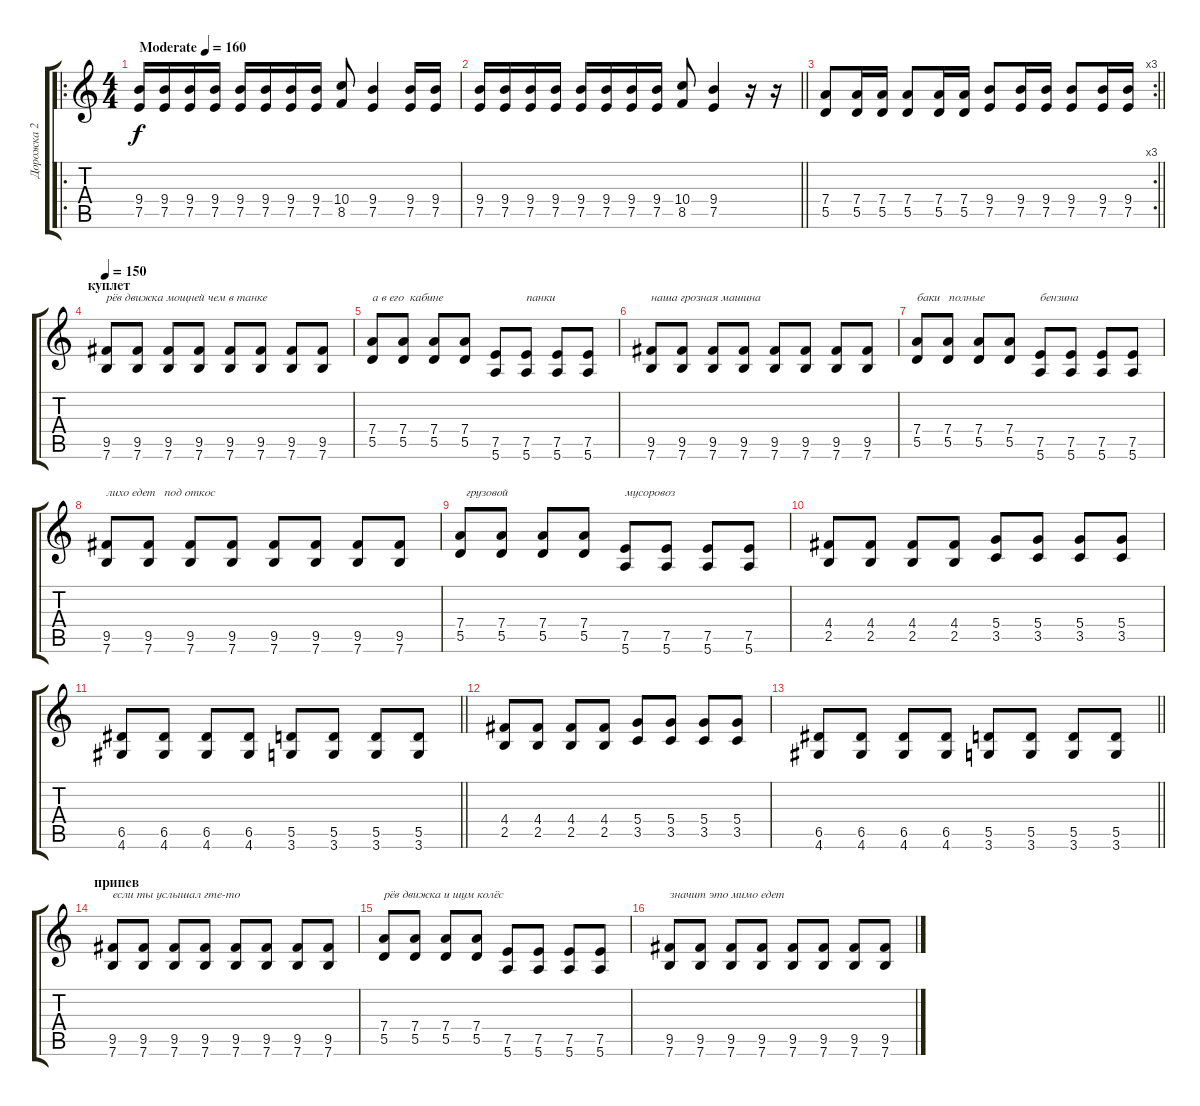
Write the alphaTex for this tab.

\track ("Дорожка 2" "Дорожка 2") {instrument distortionguitar}
\staff {score tabs}
\tuning (E4 B3 G3 D3 A2 E2) {hide}
\ro
\ts (4 4)
\tempo (160 "Moderate")
\tempo 140
\tempo (160 "Moderate")
\clef g2
\ks c
(9.4 7.5).16{dy f instrument distortionguitar} (9.4 7.5).16 (9.4 7.5).16 (9.4 7.5).16 (9.4 7.5).16 (9.4 7.5).16 (9.4 7.5).16 (9.4 7.5).16 (10.4 8.5).8 (9.4 7.5).4 (9.4 7.5).16 (9.4 7.5).16 |
\barLineRight lightlight
(9.4 7.5).16 (9.4 7.5).16 (9.4 7.5).16 (9.4 7.5).16 (9.4 7.5).16 (9.4 7.5).16 (9.4 7.5).16 (9.4 7.5).16 (10.4 8.5).8 (9.4 7.5).4 r.16 r.16 |
\rc 3
\barLineRight lightlight
(7.4 5.5).8 (7.4 5.5).16 (7.4 5.5).16 (7.4 5.5).8 (7.4 5.5).16 (7.4 5.5).16 (9.4 7.5).8 (9.4 7.5).16 (9.4 7.5).16 (9.4 7.5).8 (9.4 7.5).16 (9.4 7.5).16 |
\section ("" "куплет")
\tempo 150
(9.5 7.6).8{txt "рёв движка мощней чем в танке"} (9.5 7.6).8 (9.5 7.6).8 (9.5 7.6).8 (9.5 7.6).8 (9.5 7.6).8 (9.5 7.6).8 (9.5 7.6).8 |
(7.4 5.5).8{txt "а в его  кабине "} (7.4 5.5).8 (7.4 5.5).8 (7.4 5.5).8 (7.5 5.6).8 (7.5 5.6).8{txt "панки"} (7.5 5.6).8 (7.5 5.6).8 |
(9.5 7.6).8{txt "наша грозная машина "} (9.5 7.6).8 (9.5 7.6).8 (9.5 7.6).8 (9.5 7.6).8 (9.5 7.6).8 (9.5 7.6).8 (9.5 7.6).8 |
(7.4 5.5).8{txt "баки   полные  "} (7.4 5.5).8 (7.4 5.5).8 (7.4 5.5).8 (7.5 5.6).8{txt "бензина"} (7.5 5.6).8 (7.5 5.6).8 (7.5 5.6).8 |
(9.5 7.6).8{txt "лихо едет   под откос"} (9.5 7.6).8 (9.5 7.6).8 (9.5 7.6).8 (9.5 7.6).8 (9.5 7.6).8 (9.5 7.6).8 (9.5 7.6).8 |
(7.4 5.5).8{txt "  грузовой"} (7.4 5.5).8 (7.4 5.5).8 (7.4 5.5).8 (7.5 5.6).8{txt "мусоровоз"} (7.5 5.6).8 (7.5 5.6).8 (7.5 5.6).8 |
(4.4 2.5).8 (4.4 2.5).8 (4.4 2.5).8 (4.4 2.5).8 (5.4 3.5).8 (5.4 3.5).8 (5.4 3.5).8 (5.4 3.5).8 |
\barLineRight lightlight
(6.5 4.6).8 (6.5 4.6).8 (6.5 4.6).8 (6.5 4.6).8 (5.5 3.6).8 (5.5 3.6).8 (5.5 3.6).8 (5.5 3.6).8 |
(4.4 2.5).8 (4.4 2.5).8 (4.4 2.5).8 (4.4 2.5).8 (5.4 3.5).8 (5.4 3.5).8 (5.4 3.5).8 (5.4 3.5).8 |
\barLineRight lightlight
(6.5 4.6).8 (6.5 4.6).8 (6.5 4.6).8 (6.5 4.6).8 (5.5 3.6).8 (5.5 3.6).8 (5.5 3.6).8 (5.5 3.6).8 |
\section ("" "припев")
(9.5 7.6).8{txt "если ты услышал гте-то"} (9.5 7.6).8 (9.5 7.6).8 (9.5 7.6).8 (9.5 7.6).8 (9.5 7.6).8 (9.5 7.6).8 (9.5 7.6).8 |
(7.4 5.5).8{txt "рёв движка и шум колёс "} (7.4 5.5).8 (7.4 5.5).8 (7.4 5.5).8 (7.5 5.6).8 (7.5 5.6).8 (7.5 5.6).8 (7.5 5.6).8 |
(9.5 7.6).8{txt "значит это мимо едет "} (9.5 7.6).8 (9.5 7.6).8 (9.5 7.6).8 (9.5 7.6).8 (9.5 7.6).8 (9.5 7.6).8 (9.5 7.6).8
